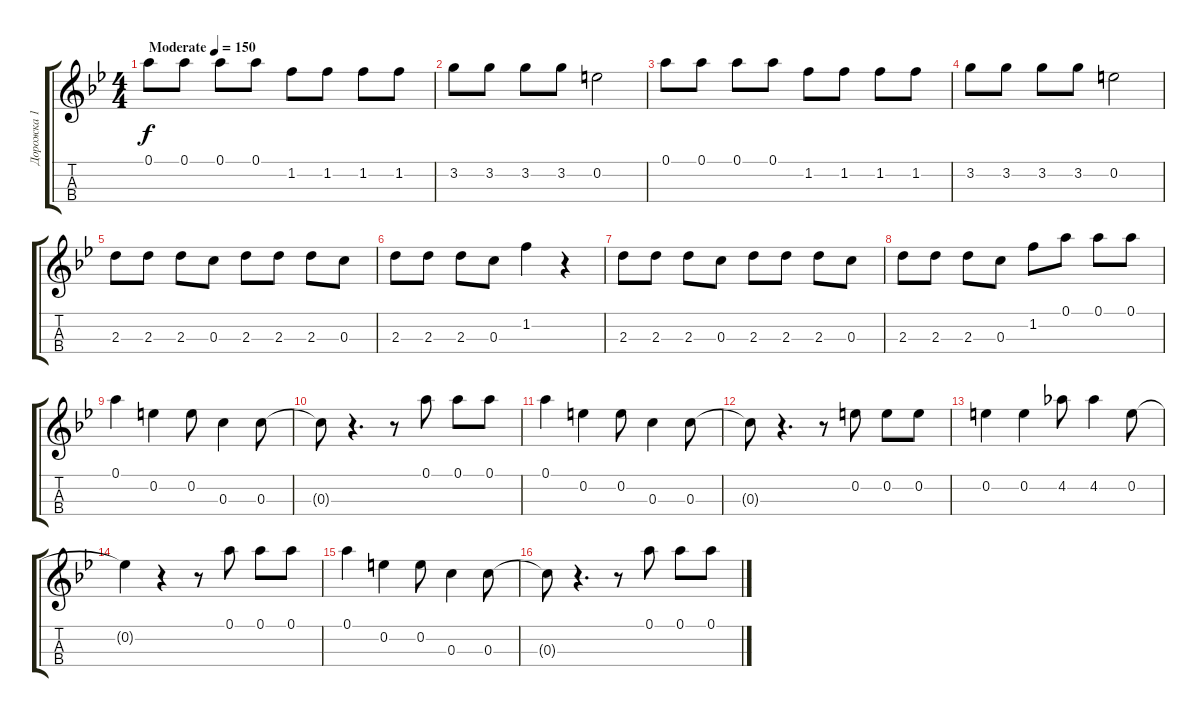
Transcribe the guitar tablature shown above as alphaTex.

\track ("Дорожка 1" "Дорожка 1") {instrument acousticguitarsteel}
\staff {score tabs}
\tuning (A4 E4 C4 G3) {hide}
\ts (4 4)
\tempo (150 "Moderate")
\clef g2
\ks gminor
0.1.8{dy f instrument acousticguitarsteel} 0.1.8 0.1.8 0.1.8 1.2.8 1.2.8 1.2.8 1.2.8 |
3.2.8 3.2.8 3.2.8 3.2.8 0.2.2 |
0.1.8 0.1.8 0.1.8 0.1.8 1.2.8 1.2.8 1.2.8 1.2.8 |
3.2.8 3.2.8 3.2.8 3.2.8 0.2.2 |
2.3.8 2.3.8 2.3.8 0.3.8 2.3.8 2.3.8 2.3.8 0.3.8 |
2.3.8 2.3.8 2.3.8 0.3.8 1.2.4 r.4 |
2.3.8 2.3.8 2.3.8 0.3.8 2.3.8 2.3.8 2.3.8 0.3.8 |
2.3.8 2.3.8 2.3.8 0.3.8 1.2.8 0.1.8 0.1.8 0.1.8 |
0.1.4 0.2.4 0.2.8 0.3.4 0.3.8 |
0.3{t}.8 r.4{d} r.8 0.1.8 0.1.8 0.1.8 |
0.1.4 0.2.4 0.2.8 0.3.4 0.3.8 |
0.3{t}.8 r.4{d} r.8 0.2.8 0.2.8 0.2.8 |
0.2.4 0.2.4 4.2.8 4.2.4 0.2.8 |
0.2{t}.4 r.4 r.8 0.1.8 0.1.8 0.1.8 |
0.1.4 0.2.4 0.2.8 0.3.4 0.3.8 |
0.3{t}.8 r.4{d} r.8 0.1.8 0.1.8 0.1.8
